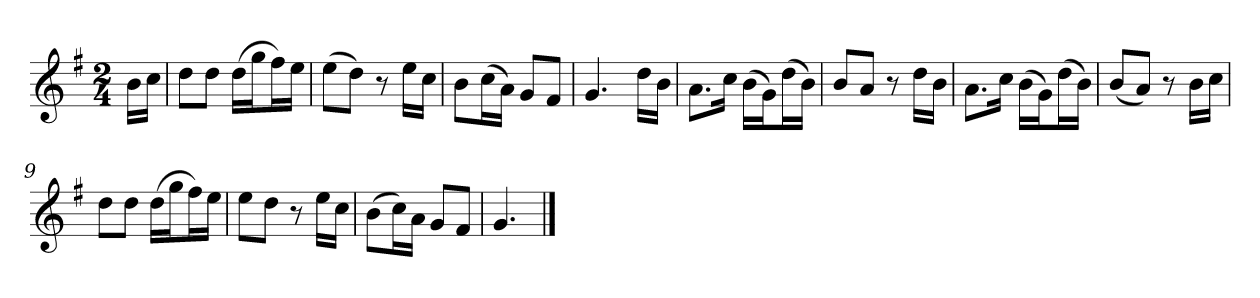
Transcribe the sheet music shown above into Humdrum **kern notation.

**kern
*part1
*staff1
*k[f#]
*M2/4
*MM120
=
16bLL
16ccJJ
=1
8ddL
8ddJ
(16ddLL
16ggJ
16ff#L)
16eeJJ
=2
(8eeL
8ddJ)
8r
16eeLL
16ccJJ
=3
8bL
(16ccL
16aJJ)
8gL
8f#J
=4
4.g
16ddLL
16bJJ
=5
8.aL
16ccJk
(16bLL
16gJ)
(16ddL
16bJJ)
=6
8bL
8aJ
8r
16ddLL
16bJJ
=7
8.aL
16ccJk
(16bLL
16gJ)
(16ddL
16bJJ)
=8
(8bL
8aJ)
8r
16bLL
16ccJJ
=9
8ddL
8ddJ
(16ddLL
16ggJ
16ff#L)
16eeJJ
=10
8eeL
8ddJ
8r
16eeLL
16ccJJ
=11
(8bL
16ccL)
16aJJ
8gL
8f#J
=12
4.g
==
*-
